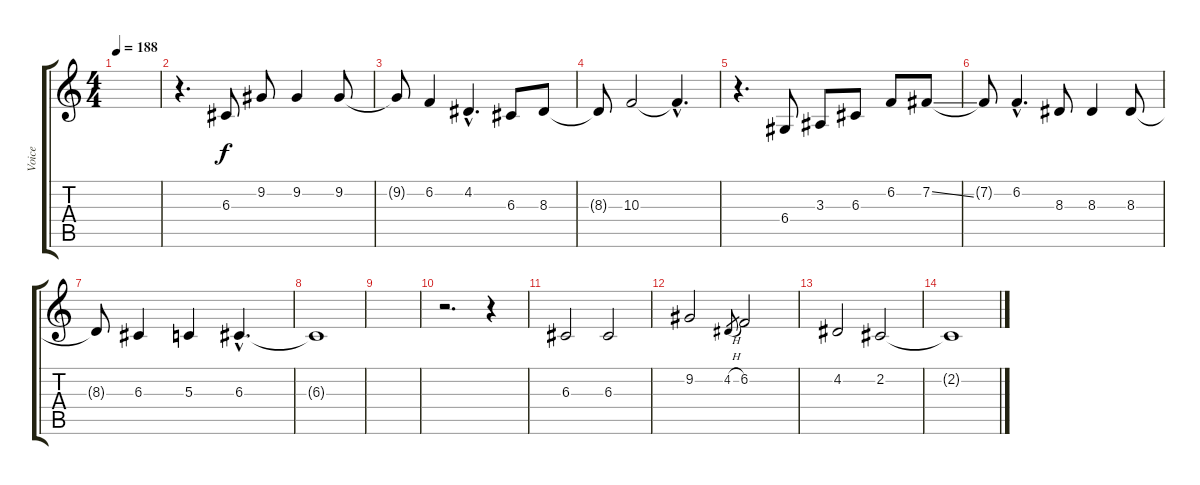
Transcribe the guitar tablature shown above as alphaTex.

\track ("Voice" "Voice") {instrument clarinet}
\staff {score tabs}
\tuning (E4 B3 G3 D3 A2 E2) {hide}
\ts (4 4)
\tempo 188
\clef g2
\ks c
|
r.4{d} 6.3.8 9.2.8 9.2.4 9.2.8 |
9.2{t}.8 6.2.4 4.2{hac}.4{d} 6.3.8 8.3.8 |
8.3{t}.8 10.3.2 10.3{hac t}.4{d} |
r.4{d} 6.4.8 3.3.8 6.3.8 6.2.8 7.2{ss}.8 |
7.2{t}.8 6.2{hac}.4{d} 8.3.8 8.3.4 8.3.8 |
8.3{t}.8 6.3.4 5.3.4 6.3{hac}.4{d} |
6.3{t}.1 |
|
r.2{d} r.4 |
6.3.2 6.3.2 |
9.2.2 4.2{h}.8{gr} 6.2.2 |
4.2.2 2.2.2 |
2.2{t}.1
